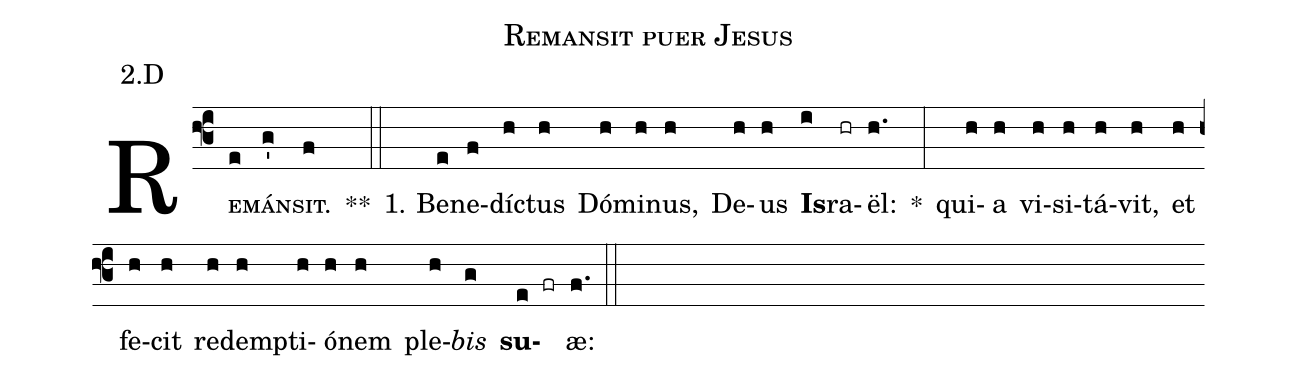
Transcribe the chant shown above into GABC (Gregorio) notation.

name:Remansit puer Jesus;
office-part:Antiphona;
mode:2;
annotation: 2.D;
%%
(f3) R<sc>e(e)mán(g')sit.</sc>(f) **(::)
1. Be(e)ne(f)díc(h)tus(h) Dó(h)mi(h)nus,(h) De(h)us(h) <b>Is</b>(i)ra(hr)ël:(h.) *(:) qui(h)a(h) vi(h)si(h)tá(h)vit,(h) et(h) fe(h)cit(h) red(h)emp(h)ti(h)ó(h)nem(h) ple(h)<i>bis</i>(g) <b>su</b>(e fr)æ:(f.) (::)
